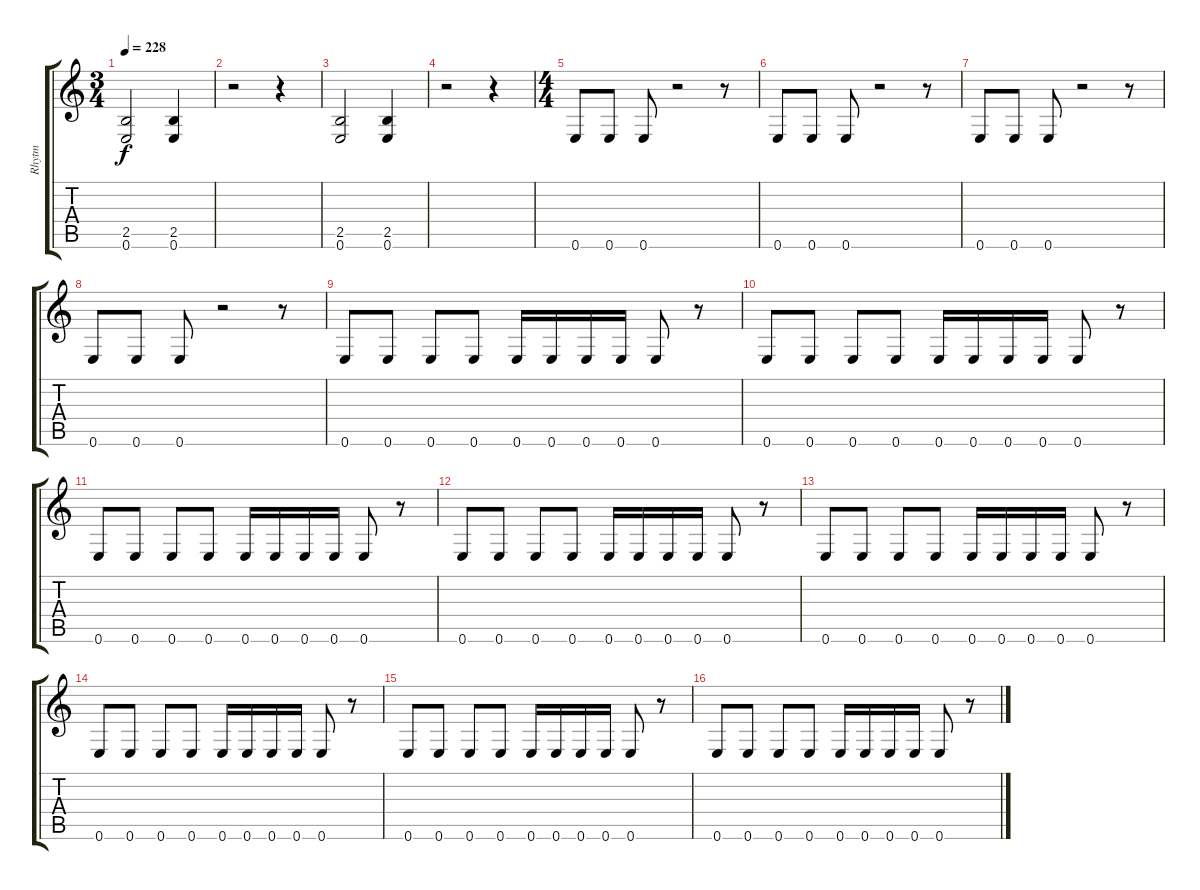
\track ("Rhytm" "Rhytm") {instrument distortionguitar}
\staff {score tabs}
\tuning (E4 B3 G3 D3 A2 E2) {hide}
\ts (3 4)
\tempo 228
\clef g2
\ks c
(2.5 0.6).2{dy f} (2.5 0.6).4 |
r.2 r.4 |
(2.5 0.6).2 (2.5 0.6).4 |
r.2 r.4 |
\ts (4 4)
0.6.8 0.6.8 0.6.8 r.2 r.8 |
0.6.8 0.6.8 0.6.8 r.2 r.8 |
0.6.8 0.6.8 0.6.8 r.2 r.8 |
0.6.8 0.6.8 0.6.8 r.2 r.8 |
0.6.8 0.6.8 0.6.8 0.6.8 0.6.16 0.6.16 0.6.16 0.6.16 0.6.8 r.8 |
0.6.8 0.6.8 0.6.8 0.6.8 0.6.16 0.6.16 0.6.16 0.6.16 0.6.8 r.8 |
0.6.8 0.6.8 0.6.8 0.6.8 0.6.16 0.6.16 0.6.16 0.6.16 0.6.8 r.8 |
0.6.8 0.6.8 0.6.8 0.6.8 0.6.16 0.6.16 0.6.16 0.6.16 0.6.8 r.8 |
0.6.8 0.6.8 0.6.8 0.6.8 0.6.16 0.6.16 0.6.16 0.6.16 0.6.8 r.8 |
0.6.8 0.6.8 0.6.8 0.6.8 0.6.16 0.6.16 0.6.16 0.6.16 0.6.8 r.8 |
0.6.8 0.6.8 0.6.8 0.6.8 0.6.16 0.6.16 0.6.16 0.6.16 0.6.8 r.8 |
0.6.8 0.6.8 0.6.8 0.6.8 0.6.16 0.6.16 0.6.16 0.6.16 0.6.8 r.8
